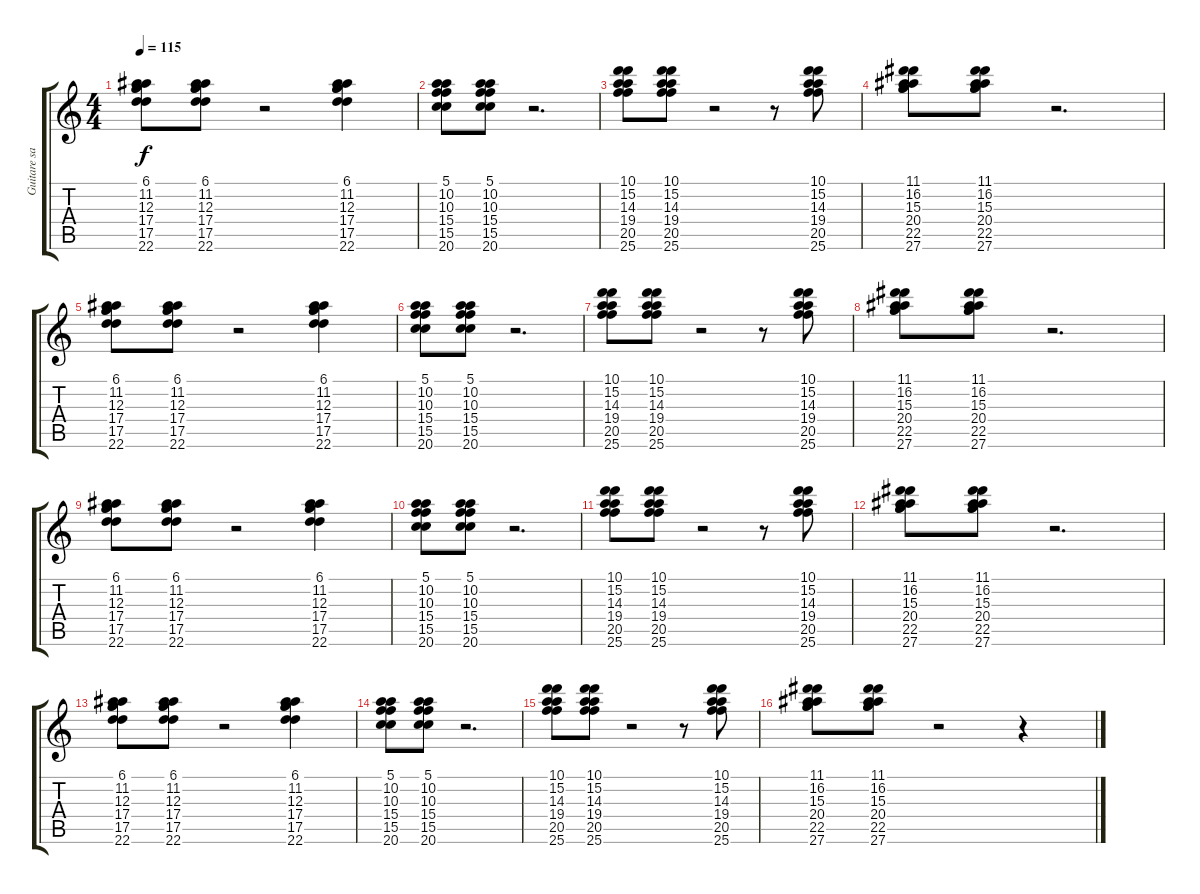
\track ("Guitare satur'e" "Guitare sa") {instrument overdrivenguitar}
\staff {score tabs}
\tuning (E4 B3 G3 D3 A2 E2) {hide}
\ts (4 4)
\tempo 115
\clef g2
\ks c
(6.1 11.2 12.3 17.4 17.5 22.6).8{dy f} (6.1 11.2 12.3 17.4 17.5 22.6).8 r.2 (6.1 11.2 12.3 17.4 17.5 22.6).4 |
(5.1 10.2 10.3 15.4 15.5 20.6).8 (5.1 10.2 10.3 15.4 15.5 20.6).8 r.2{d} |
(10.1 15.2 14.3 19.4 20.5 25.6).8 (10.1 15.2 14.3 19.4 20.5 25.6).8 r.2 r.8 (10.1 15.2 14.3 19.4 20.5 25.6).8 |
(11.1 16.2 15.3 20.4 22.5 27.6).8 (11.1 16.2 15.3 20.4 22.5 27.6).8 r.2{d} |
(6.1 11.2 12.3 17.4 17.5 22.6).8 (6.1 11.2 12.3 17.4 17.5 22.6).8 r.2 (6.1 11.2 12.3 17.4 17.5 22.6).4 |
(5.1 10.2 10.3 15.4 15.5 20.6).8 (5.1 10.2 10.3 15.4 15.5 20.6).8 r.2{d} |
(10.1 15.2 14.3 19.4 20.5 25.6).8 (10.1 15.2 14.3 19.4 20.5 25.6).8 r.2 r.8 (10.1 15.2 14.3 19.4 20.5 25.6).8 |
(11.1 16.2 15.3 20.4 22.5 27.6).8 (11.1 16.2 15.3 20.4 22.5 27.6).8 r.2{d} |
(6.1 11.2 12.3 17.4 17.5 22.6).8 (6.1 11.2 12.3 17.4 17.5 22.6).8 r.2 (6.1 11.2 12.3 17.4 17.5 22.6).4 |
(5.1 10.2 10.3 15.4 15.5 20.6).8 (5.1 10.2 10.3 15.4 15.5 20.6).8 r.2{d} |
(10.1 15.2 14.3 19.4 20.5 25.6).8 (10.1 15.2 14.3 19.4 20.5 25.6).8 r.2 r.8 (10.1 15.2 14.3 19.4 20.5 25.6).8 |
(11.1 16.2 15.3 20.4 22.5 27.6).8 (11.1 16.2 15.3 20.4 22.5 27.6).8 r.2{d} |
(6.1 11.2 12.3 17.4 17.5 22.6).8 (6.1 11.2 12.3 17.4 17.5 22.6).8 r.2 (6.1 11.2 12.3 17.4 17.5 22.6).4 |
(5.1 10.2 10.3 15.4 15.5 20.6).8 (5.1 10.2 10.3 15.4 15.5 20.6).8 r.2{d} |
(10.1 15.2 14.3 19.4 20.5 25.6).8 (10.1 15.2 14.3 19.4 20.5 25.6).8 r.2 r.8 (10.1 15.2 14.3 19.4 20.5 25.6).8 |
(11.1 16.2 15.3 20.4 22.5 27.6).8 (11.1 16.2 15.3 20.4 22.5 27.6).8 r.2 r.4
